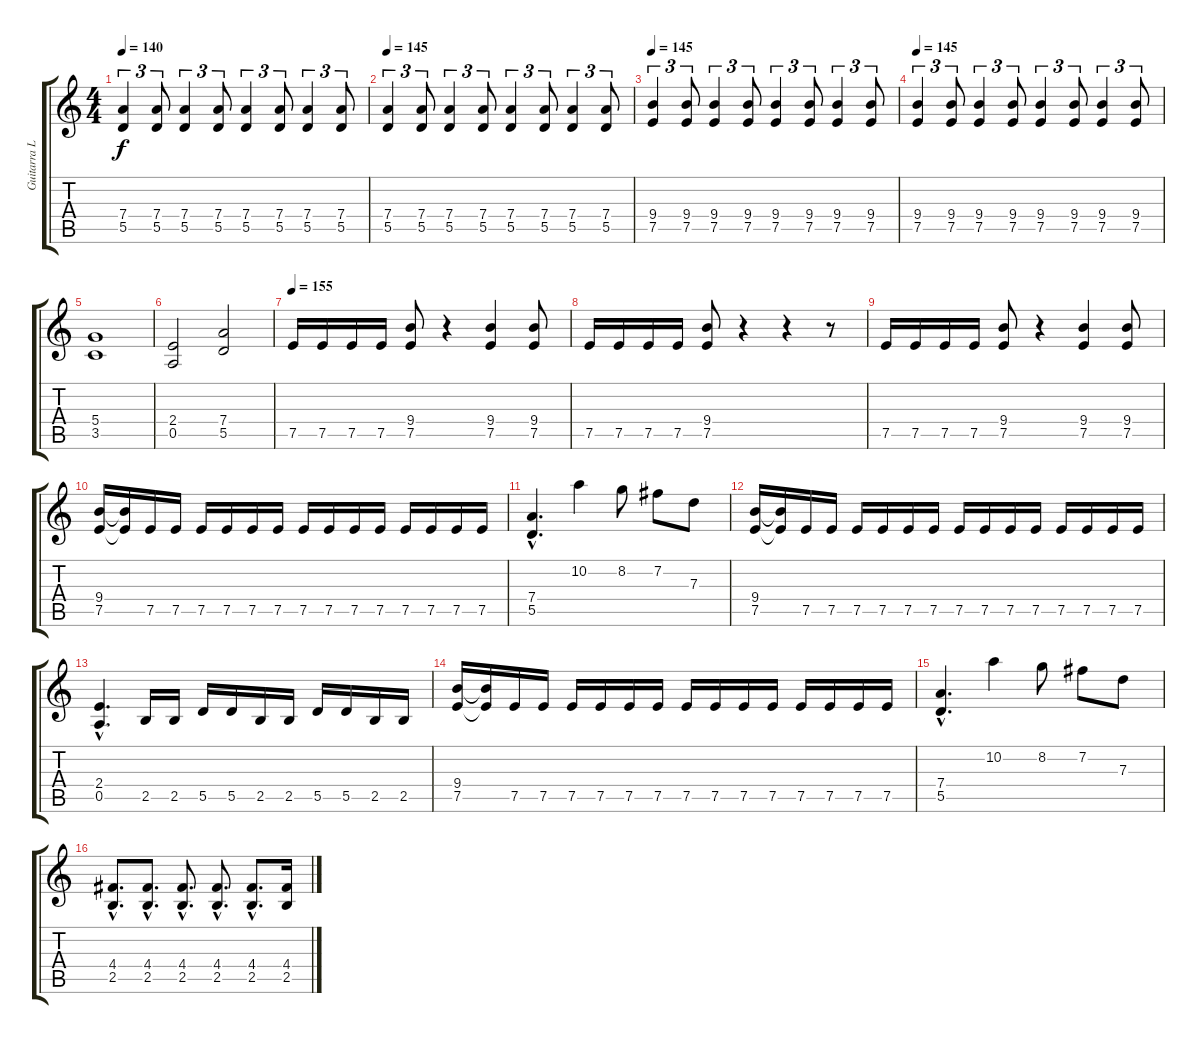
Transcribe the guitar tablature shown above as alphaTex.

\track ("Guitarra Lider" "Guitarra L") {instrument distortionguitar}
\staff {score tabs}
\tuning (E4 B3 G3 D3 A2 E2) {hide}
\ts (4 4)
\tempo 145
\tempo 140
\clef g2
\ks c
(7.4 5.5).4{tu (3 2) dy f} (7.4 5.5).8{tu (3 2)} (7.4 5.5).4{tu (3 2)} (7.4 5.5).8{tu (3 2)} (7.4 5.5).4{tu (3 2)} (7.4 5.5).8{tu (3 2)} (7.4 5.5).4{tu (3 2)} (7.4 5.5).8{tu (3 2)} |
\tempo 145
(7.4 5.5).4{tu (3 2)} (7.4 5.5).8{tu (3 2)} (7.4 5.5).4{tu (3 2)} (7.4 5.5).8{tu (3 2)} (7.4 5.5).4{tu (3 2)} (7.4 5.5).8{tu (3 2)} (7.4 5.5).4{tu (3 2)} (7.4 5.5).8{tu (3 2)} |
\tempo 145
(9.4 7.5).4{tu (3 2)} (9.4 7.5).8{tu (3 2)} (9.4 7.5).4{tu (3 2)} (9.4 7.5).8{tu (3 2)} (9.4 7.5).4{tu (3 2)} (9.4 7.5).8{tu (3 2)} (9.4 7.5).4{tu (3 2)} (9.4 7.5).8{tu (3 2)} |
\tempo 145
(9.4 7.5).4{tu (3 2)} (9.4 7.5).8{tu (3 2)} (9.4 7.5).4{tu (3 2)} (9.4 7.5).8{tu (3 2)} (9.4 7.5).4{tu (3 2)} (9.4 7.5).8{tu (3 2)} (9.4 7.5).4{tu (3 2)} (9.4 7.5).8{tu (3 2)} |
(5.4 3.5).1 |
(2.4 0.5).2 (7.4 5.5).2 |
\tempo 155
7.5.16 7.5.16 7.5.16 7.5.16 (9.4 7.5).8 r.4 (9.4 7.5).4 (9.4 7.5).8 |
7.5.16 7.5.16 7.5.16 7.5.16 (9.4 7.5).8 r.4 r.4 r.8 |
7.5.16 7.5.16 7.5.16 7.5.16 (9.4 7.5).8 r.4 (9.4 7.5).4 (9.4 7.5).8 |
(9.4 7.5).16 (9.4{t} 7.5{t}).16 7.5.16 7.5.16 7.5.16 7.5.16 7.5.16 7.5.16 7.5.16 7.5.16 7.5.16 7.5.16 7.5.16 7.5.16 7.5.16 7.5.16 |
(7.4{hac} 5.5{hac}).4{d} 10.2.4 8.2.8 7.2.8 7.3.8 |
(9.4 7.5).16 (9.4{t} 7.5{t}).16 7.5.16 7.5.16 7.5.16 7.5.16 7.5.16 7.5.16 7.5.16 7.5.16 7.5.16 7.5.16 7.5.16 7.5.16 7.5.16 7.5.16 |
(2.4{hac} 0.5{hac}).4{d} 2.5.16 2.5.16 5.5.16 5.5.16 2.5.16 2.5.16 5.5.16 5.5.16 2.5.16 2.5.16 |
(9.4 7.5).16 (9.4{t} 7.5{t}).16 7.5.16 7.5.16 7.5.16 7.5.16 7.5.16 7.5.16 7.5.16 7.5.16 7.5.16 7.5.16 7.5.16 7.5.16 7.5.16 7.5.16 |
(7.4{hac} 5.5{hac}).4{d} 10.2.4 8.2.8 7.2.8 7.3.8 |
(4.4{hac} 2.5{hac}).8{d} (4.4{hac} 2.5{hac}).8{d} (4.4{hac} 2.5{hac}).8{d} (4.4{hac} 2.5{hac}).8{d} (4.4{hac} 2.5{hac}).8{d} (4.4 2.5).16
